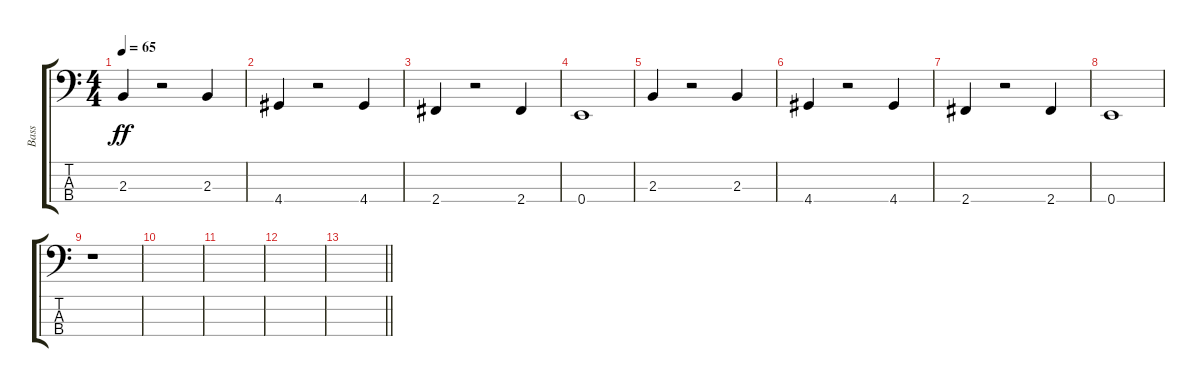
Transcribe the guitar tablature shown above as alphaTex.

\track ("Bass" "Bass") {instrument electricbasspick}
\staff {score tabs}
\tuning (G2 D2 A1 E1) {hide}
\ts (4 4)
\tempo 65
\clef f4
\ks c
2.3.4{dy ff} r.2 2.3.4 |
4.4.4 r.2 4.4.4 |
2.4.4 r.2 2.4.4 |
0.4.1 |
2.3.4 r.2 2.3.4 |
4.4.4 r.2 4.4.4 |
2.4.4 r.2 2.4.4 |
0.4.1 |
r.1 |
|
|
|
\barLineRight lightlight
